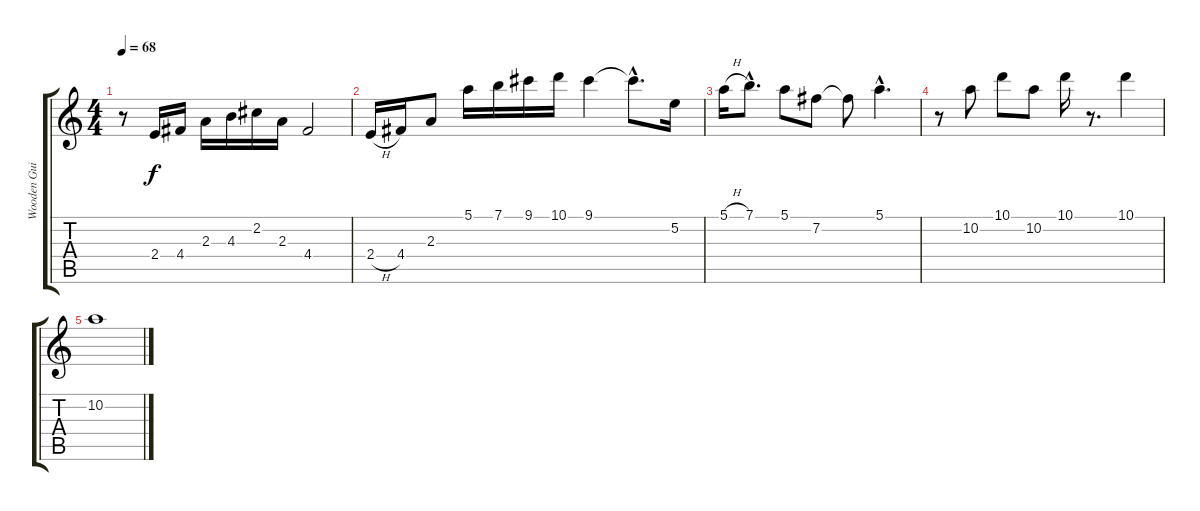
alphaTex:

\track ("Wooden Guitar 3" "Wooden Gui") {instrument acousticguitarsteel}
\staff {score tabs}
\tuning (E4 B3 G3 D3 A2 E2) {hide}
\ts (4 4)
\tempo 68
\clef g2
\ks c
r.8{dy f} 2.4.16 4.4.16 2.3.16 4.3.16 2.2.16 2.3.16 4.4.2 |
2.4{h}.16 4.4.16 2.3.8 5.1.16 7.1.16 9.1.16 10.1.16 9.1.4 9.1{hac t}.8{d} 5.2.16 |
5.1{h}.16 7.1{hac}.8{d} 5.1.8 7.2.8 7.2{t}.8 5.1{hac}.4{d} |
r.8 10.2.8 10.1.8 10.2.8 10.1.16 r.8{d} 10.1.4 |
10.2.1
